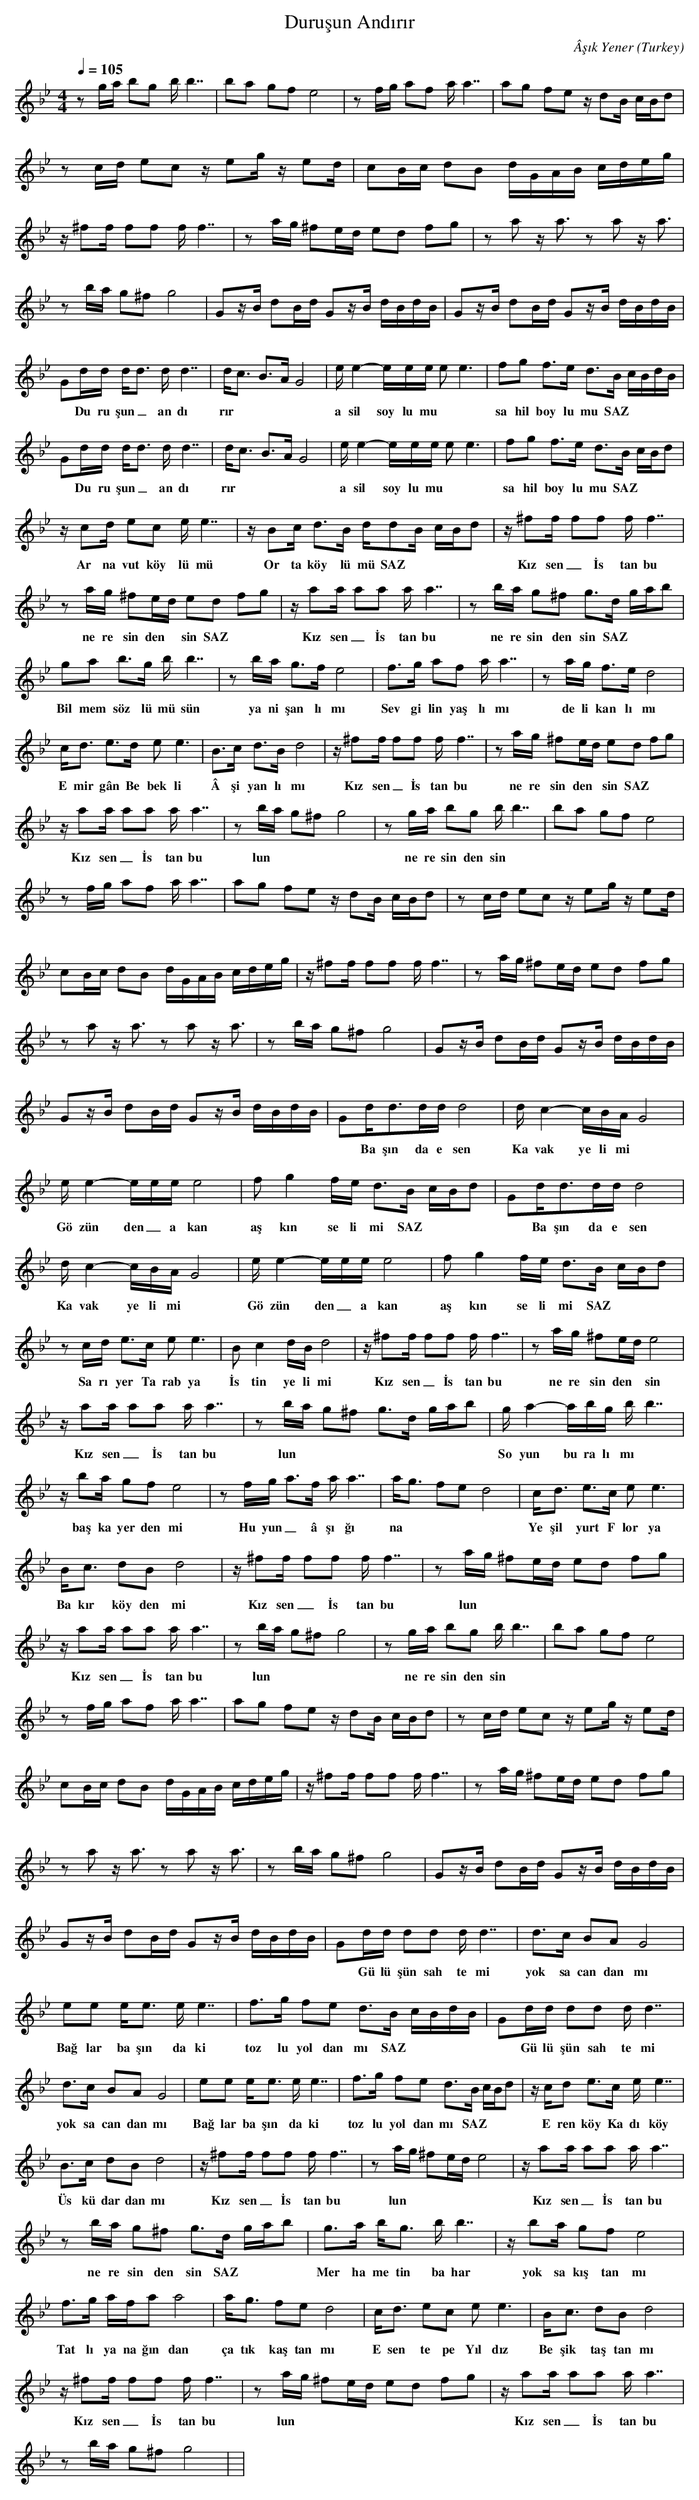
X:1
T: Duruşun Andırır
C: Âşık Yener
O: Turkey
M: 4/4
L: 1/16
K: C _B _e
Q: 1/4=105
z2ga b2g2 bb7  | b2a2 g2f2 e8  | z2fg a2f2 aa7  | \
w:   |   |   |
a2g2 f2e2 zd2B cBd2  |
w:   |
z2cd e2c2 ze2g ze2d  | c2Bc d2B2 dGAB cdeg  |
w:   |   |
z^f2f f2f2 ff7  | z2ag ^f2ed e2d2 f2g2  | \
w:   |   |
z2a2 za3 z2a2 za3  |
w:   |
z2ba g2^f2 g8  | G2zB d2Bd G2zB dBdB  | \
w:   |   |
G2zB d2Bd G2zB dBdB  |
w:   |
G2dd dd3 dd7  | dc3 B3A G8  | ee4-eee e2e6  | \
w:  *  Du ru şun_ an dı rır   |  a sil  soy lu mu    |  Hi sar  Ku ru çeş me   |
f2g2 f3e d3B cBdB  |
w:  sa hil  boy lu mu   SAZ  |
G2dd dd3 dd7  | dc3 B3A G8  | ee4-eee e2e6  | \
w:  *  Du ru şun_ an dı rır   |  a sil  soy lu mu    |  Hi sar  Ku ru çeş me   |
f2g2 f3e d3B cBd2  |
w:  sa hil  boy lu mu   SAZ  |
zc2d e2c2 ee7  | zB2c d3B dd2B cBd2  | \
w:  Ar na vut köy lü  mü   |  Or ta köy lü  mü   SAZ  |
z^f2f f2f2 ff7  |
w:  Kız  sen_ İs tan bu lun   |
z2ag ^f2ed e2d2 f2g2  | za2a a2a2 aa7  | \
w:  ne re sin den *  sin   SAZ  |  Kız  sen_ İs tan bu lun   |
z2ba g2^f2 g3d gab2  |
w:  ne re sin den sin   SAZ  |
g2a2 b3g bb7  | z2ba g3f e8  | f3g a2f2 aa7  | \
w:  Bil mem  söz lü  mü sün   |  ya  ni şan lı  mı    |  Sev gi lin  yaş lı  mı   |
z2ag f3e d8  |
w:  de li kan lı  mı    |
cd3 e3d e2e6  | B3c d3B d8  | z^f2f f2f2 ff7  | \
w:  E mir gân  Be bek li   |  Â şi yan lı  mı    |  Kız  sen_ İs tan bu lun   |
z2ag ^f2ed e2d2 f2g2  |
w:  ne re sin den *  sin   SAZ  |
za2a a2a2 aa7  | z2ba g2^f2 g8  | z2ga b2g2 bb7  | \
w:  Kız  sen_ İs tan bu lun   |  ne re sin den sin    |   |
b2a2 g2f2 e8  |
w:   |
z2fg a2f2 aa7  | a2g2 f2e2 zd2B cBd2  | \
w:   |   |
z2cd e2c2 ze2g ze2d  |
w:   |
c2Bc d2B2 dGAB cdeg  | z^f2f f2f2 ff7  | \
w:   |   |
z2ag ^f2ed e2d2 f2g2  |
w:   |
z2a2 za3 z2a2 za3  | z2ba g2^f2 g8  | \
w:   |   |
G2zB d2Bd G2zB dBdB  |
w:   |
G2zB d2Bd G2zB dBdB  | G2dd3dd d8  | \
w:   |  *  Ba şın da  e sen   |
dc4-cBA G8  |
w:  Ka vak  ye li  mi    |
ee4-eee e8  | f2g4fe d3B cBd2  | G2dd3dd d8  |
w:  Gö zün den_ a kan   |  aş kın  se li  mi   SAZ  |  *  Ba şın da  e sen   |
dc4-cBA G8  | ee4-eee e8  | f2g4fe d3B cBd2  |
w:  Ka vak  ye li  mi    |  Gö zün den_ a kan   |  aş kın  se li  mi   SAZ  |
z2cd e3c e2e6  | B2c4dB d8  | z^f2f f2f2 ff7  | \
w:  Sa rı yer  Ta rab ya   |  İs tin ye li  mi    |  Kız  sen_ İs tan bu lun   |
z2ag ^f2ed e8  |
w:  ne re sin den *  sin    |
za2a a2a2 aa7  | z2ba g2^f2 g3d gab2  | \
w:  Kız  sen_ İs tan bu lun   |  ne re sin den sin   SAZ  |
ga4-abg bb7  |
w:  So yun  bu ra lı  mı   |
zb2a g2f2 e8  | z2fg a3f aa7  | ag3 f2e2 d8  | \
w:  baş ka  yer den  mi    |  Hu yun_ â şı ğı na   |  kü sen ler den  mi    |
cd3 e3c e2e6  |
w:  Ye şil yurt  F lor ya   |
Bc3 d2B2 d8  | z^f2f f2f2 ff7  | z2ag ^f2ed e2d2 f2g2  |
w:  Ba kır köy den  mi    |  Kız  sen_ İs tan bu lun   |  ne re sin den *  sin   SAZ  |
za2a a2a2 aa7  | z2ba g2^f2 g8  | z2ga b2g2 bb7  | \
w:  Kız  sen_ İs tan bu lun   |  ne re sin den sin    |   |
b2a2 g2f2 e8  |
w:   |
z2fg a2f2 aa7  | a2g2 f2e2 zd2B cBd2  | \
w:   |   |
z2cd e2c2 ze2g ze2d  |
w:   |
c2Bc d2B2 dGAB cdeg  | z^f2f f2f2 ff7  | \
w:   |   |
z2ag ^f2ed e2d2 f2g2  |
w:   |
z2a2 za3 z2a2 za3  | z2ba g2^f2 g8  | \
w:   |   |
G2zB d2Bd G2zB dBdB  |
w:   |
G2zB d2Bd G2zB dBdB  | G2dd d2d2 dd7  | \
w:   |  *  Gü lü şün  sah te  mi   |
d3c B2A2 G8  |
w:  yok sa  can dan  mı    |
e2e2 ee3 ee7  | f3g f2e2 d3B cBdB  | \
w:  Bağ lar ba şın da ki   |  toz lu  yol dan  mı   SAZ  |
G2dd d2d2 dd7  |
w:  *  Gü lü şün  sah te  mi   |
d3c B2A2 G8  | e2e2 ee3 ee7  | f3g f2e2 d3B cBd2  | \
w:  yok sa  can dan  mı    |  Bağ lar ba şın da ki   |  toz lu  yol dan  mı   SAZ  |
zcd2 e3c ee7  |
w:  E ren köy  Ka dı köy   |
B3c d2B2 d8  | z^f2f f2f2 ff7  | z2ag ^f2ed e8  | \
w:  Üs kü dar dan  mı    |  Kız  sen_ İs tan bu lun   |  ne re sin den *  sin    |
za2a a2a2 aa7  |
w:  Kız  sen_ İs tan bu lun   |
z2ba g2^f2 g3d gab2  | g3a bg3 bb7  | \
w:  ne re sin den sin   SAZ  |  Mer ha me tin  ba har   |
zb2a g2f2 e8  |
w:  yok sa  kış tan  mı    |
f3g afa2 a8  | ag3 f2e2 d8  | cd3 e2c2 e2e6  | \
w:  Tat lı  ya na ğın dan   |  ça tık  kaş tan  mı    |  E sen te pe  Yıl dız   |
Bc3 d2B2 d8  |
w:  Be şik taş tan  mı    |
z^f2f f2f2 ff7  | z2ag ^f2ed e2d2 f2g2  | \
w:  Kız  sen_ İs tan bu lun   |  ne re sin den *  sin   SAZ  |
za2a a2a2 aa7  |
w:  Kız  sen_ İs tan bu lun   |
z2ba g2^f2 g8  | |
